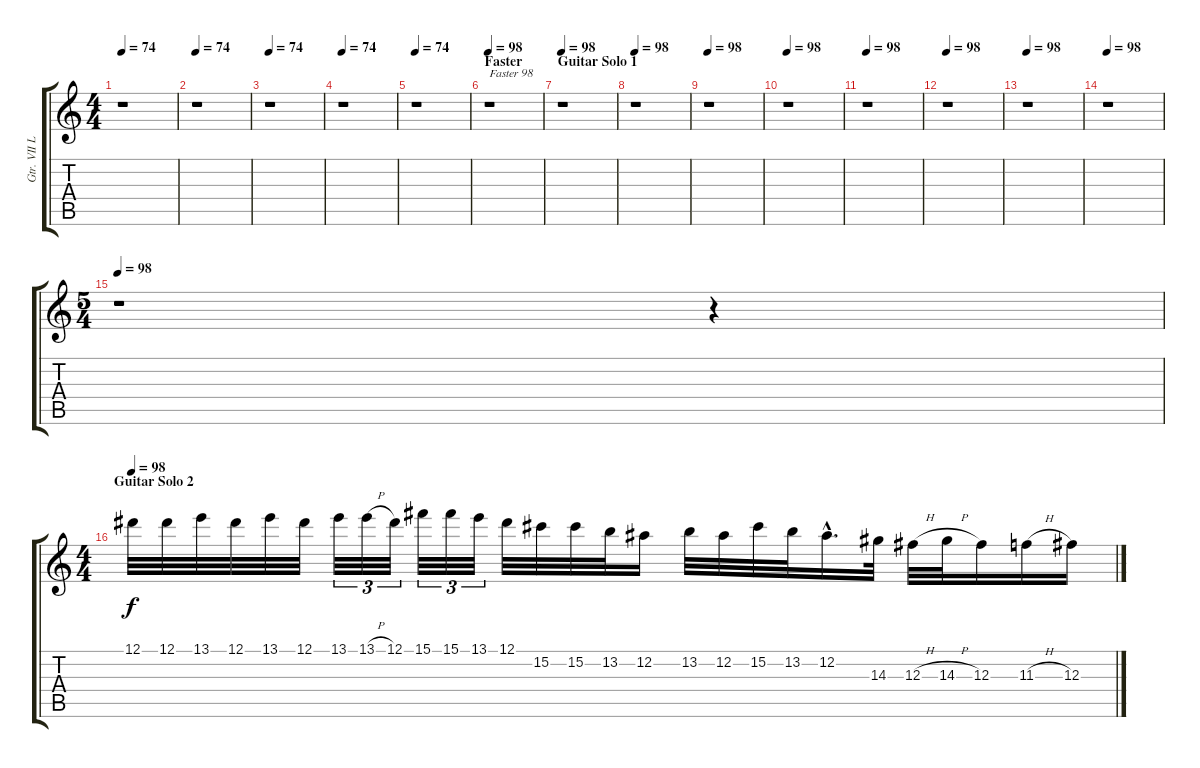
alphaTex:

\track ("Gtr. VII Lead" "Gtr. VII L") {instrument overdrivenguitar}
\staff {score tabs}
\tuning (Eb4 Bb3 Gb3 Db3 Ab2 Eb2) {hide}
\ts (4 4)
\tempo 74
\clef g2
\ks c
r.1{dy f} |
\tempo 74
r.1 |
\tempo 74
r.1 |
\tempo 74
r.1 |
\tempo 74
r.1 |
\section ("" "Faster")
\tempo 98
r.1{txt "Faster 98"} |
\section ("" "Guitar Solo 1")
\tempo 98
r.1 |
\tempo 98
r.1 |
\tempo 98
r.1 |
\tempo 98
r.1 |
\tempo 98
r.1 |
\tempo 98
r.1 |
\tempo 98
r.1 |
\tempo 98
r.1 |
\ts (5 4)
\tempo 98
r.1 r.4 |
\ts (4 4)
\section ("" "Guitar Solo 2")
\tempo 98
12.1.32 12.1.32 13.1.32 12.1.32 13.1.32 12.1.32 13.1.32{tu (3 2)} 13.1{h}.32{tu (3 2)} 12.1.32{tu (3 2)} 15.1.32{tu (3 2)} 15.1.32{tu (3 2)} 13.1.32{tu (3 2)} 12.1.32 15.2.32 15.2.32 13.2.32 12.2.16 13.2.32 12.2.32 15.2.32 13.2.32 12.2{hac}.16{d} 14.3.32 12.3{h}.32 14.3{h}.32 12.3.16 11.3{h}.16 12.3.16
